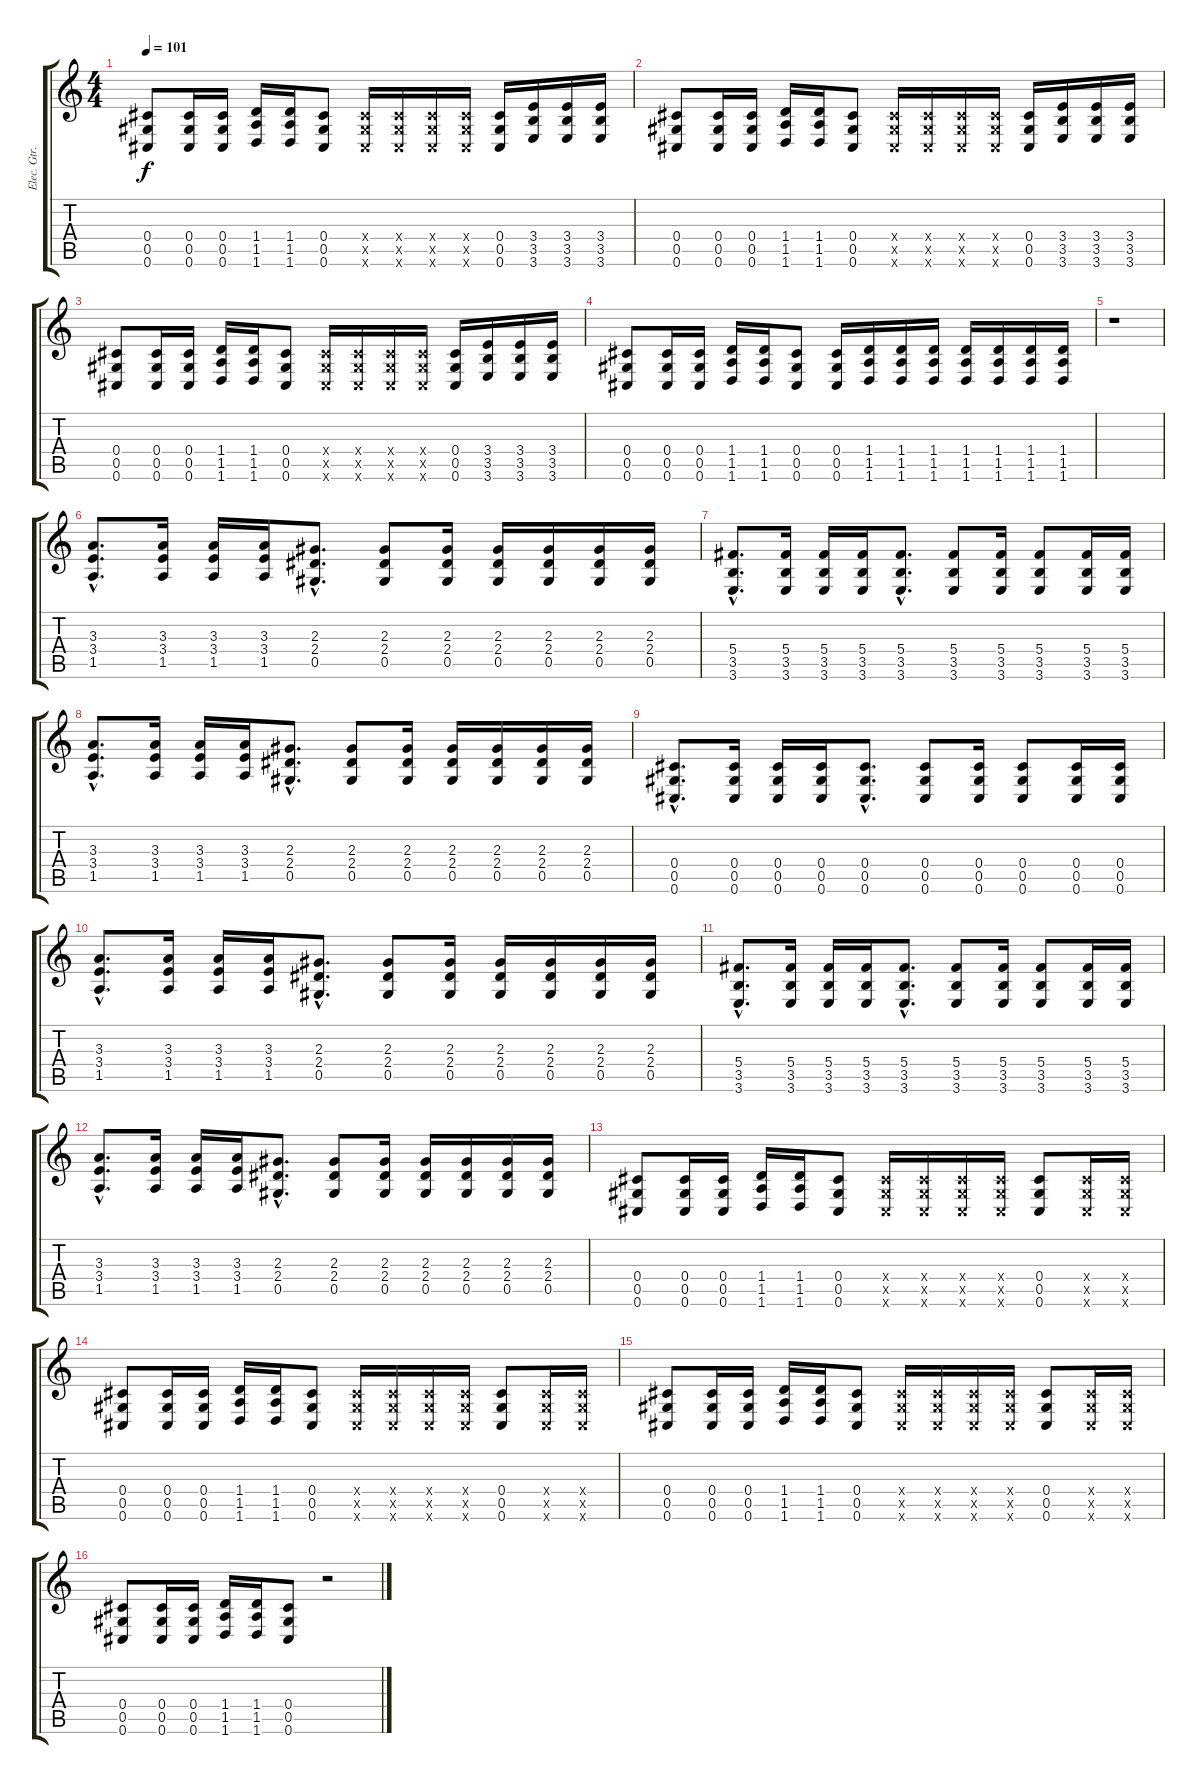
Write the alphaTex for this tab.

\track ("Elec. Gtr. 1" "Elec. Gtr.") {instrument distortionguitar}
\staff {score tabs}
\tuning (Eb4 Bb3 Gb3 Db3 Ab2 Db2) {hide}
\ts (4 4)
\tempo 101
\clef g2
\ks c
(0.4 0.5 0.6).8{dy f} (0.4 0.5 0.6).16 (0.4 0.5 0.6).16 (1.4 1.5 1.6).16 (1.4 1.5 1.6).16 (0.4 0.5 0.6).8 (0.4{x} 0.5{x} 0.6{x}).16 (0.4{x} 0.5{x} 0.6{x}).16 (0.4{x} 0.5{x} 0.6{x}).16 (0.4{x} 0.5{x} 0.6{x}).16 (0.4 0.5 0.6).16 (3.4 3.5 3.6).16 (3.4 3.5 3.6).16 (3.4 3.5 3.6).16 |
(0.4 0.5 0.6).8 (0.4 0.5 0.6).16 (0.4 0.5 0.6).16 (1.4 1.5 1.6).16 (1.4 1.5 1.6).16 (0.4 0.5 0.6).8 (0.4{x} 0.5{x} 0.6{x}).16 (0.4{x} 0.5{x} 0.6{x}).16 (0.4{x} 0.5{x} 0.6{x}).16 (0.4{x} 0.5{x} 0.6{x}).16 (0.4 0.5 0.6).16 (3.4 3.5 3.6).16 (3.4 3.5 3.6).16 (3.4 3.5 3.6).16 |
(0.4 0.5 0.6).8 (0.4 0.5 0.6).16 (0.4 0.5 0.6).16 (1.4 1.5 1.6).16 (1.4 1.5 1.6).16 (0.4 0.5 0.6).8 (0.4{x} 0.5{x} 0.6{x}).16 (0.4{x} 0.5{x} 0.6{x}).16 (0.4{x} 0.5{x} 0.6{x}).16 (0.4{x} 0.5{x} 0.6{x}).16 (0.4 0.5 0.6).16 (3.4 3.5 3.6).16 (3.4 3.5 3.6).16 (3.4 3.5 3.6).16 |
(0.4 0.5 0.6).8{instrument distortionguitar} (0.4 0.5 0.6).16 (0.4 0.5 0.6).16 (1.4 1.5 1.6).16 (1.4 1.5 1.6).16 (0.4 0.5 0.6).8 (0.4 0.5 0.6).16 (1.4 1.5 1.6).16 (1.4 1.5 1.6).16 (1.4 1.5 1.6).16 (1.4 1.5 1.6).16 (1.4 1.5 1.6).16 (1.4 1.5 1.6).16 (1.4 1.5 1.6).16 |
r.1 |
(3.3{hac} 3.4{hac} 1.5{hac}).8{d} (3.3 3.4 1.5).16 (3.3 3.4 1.5).16 (3.3 3.4 1.5).16 (2.3{hac} 2.4{hac} 0.5{hac}).8{d} (2.3 2.4 0.5).8 (2.3 2.4 0.5).16 (2.3 2.4 0.5).16 (2.3 2.4 0.5).16 (2.3 2.4 0.5).16 (2.3 2.4 0.5).16 |
(5.4{hac} 3.5{hac} 3.6{hac}).8{d instrument distortionguitar} (5.4 3.5 3.6).16 (5.4 3.5 3.6).16 (5.4 3.5 3.6).16 (5.4{hac} 3.5{hac} 3.6{hac}).8{d} (5.4 3.5 3.6).8 (5.4 3.5 3.6).16 (5.4 3.5 3.6).8 (5.4 3.5 3.6).16 (5.4 3.5 3.6).16 |
(3.3{hac} 3.4{hac} 1.5{hac}).8{d} (3.3 3.4 1.5).16 (3.3 3.4 1.5).16 (3.3 3.4 1.5).16 (2.3{hac} 2.4{hac} 0.5{hac}).8{d} (2.3 2.4 0.5).8 (2.3 2.4 0.5).16 (2.3 2.4 0.5).16 (2.3 2.4 0.5).16 (2.3 2.4 0.5).16 (2.3 2.4 0.5).16 |
(0.4{hac} 0.5{hac} 0.6{hac}).8{d instrument distortionguitar} (0.4 0.5 0.6).16 (0.4 0.5 0.6).16 (0.4 0.5 0.6).16 (0.4{hac} 0.5{hac} 0.6{hac}).8{d} (0.4 0.5 0.6).8 (0.4 0.5 0.6).16 (0.4 0.5 0.6).8 (0.4 0.5 0.6).16 (0.4 0.5 0.6).16 |
(3.3{hac} 3.4{hac} 1.5{hac}).8{d} (3.3 3.4 1.5).16 (3.3 3.4 1.5).16 (3.3 3.4 1.5).16 (2.3{hac} 2.4{hac} 0.5{hac}).8{d} (2.3 2.4 0.5).8 (2.3 2.4 0.5).16 (2.3 2.4 0.5).16 (2.3 2.4 0.5).16 (2.3 2.4 0.5).16 (2.3 2.4 0.5).16 |
(5.4{hac} 3.5{hac} 3.6{hac}).8{d instrument distortionguitar} (5.4 3.5 3.6).16 (5.4 3.5 3.6).16 (5.4 3.5 3.6).16 (5.4{hac} 3.5{hac} 3.6{hac}).8{d} (5.4 3.5 3.6).8 (5.4 3.5 3.6).16 (5.4 3.5 3.6).8 (5.4 3.5 3.6).16 (5.4 3.5 3.6).16 |
(3.3{hac} 3.4{hac} 1.5{hac}).8{d} (3.3 3.4 1.5).16 (3.3 3.4 1.5).16 (3.3 3.4 1.5).16 (2.3{hac} 2.4{hac} 0.5{hac}).8{d} (2.3 2.4 0.5).8 (2.3 2.4 0.5).16 (2.3 2.4 0.5).16 (2.3 2.4 0.5).16 (2.3 2.4 0.5).16 (2.3 2.4 0.5).16 |
(0.4 0.5 0.6).8{balance 0 instrument distortionguitar} (0.4 0.5 0.6).16 (0.4 0.5 0.6).16 (1.4 1.5 1.6).16 (1.4 1.5 1.6).16 (0.4 0.5 0.6).8 (0.4{x} 0.5{x} 0.6{x}).16 (0.4{x} 0.5{x} 0.6{x}).16 (0.4{x} 0.5{x} 0.6{x}).16 (0.4{x} 0.5{x} 0.6{x}).16 (0.4 0.5 0.6).8 (0.4{x} 0.5{x} 0.6{x}).16 (0.4{x} 0.5{x} 0.6{x}).16 |
(0.4 0.5 0.6).8{instrument distortionguitar} (0.4 0.5 0.6).16 (0.4 0.5 0.6).16 (1.4 1.5 1.6).16 (1.4 1.5 1.6).16 (0.4 0.5 0.6).8 (0.4{x} 0.5{x} 0.6{x}).16 (0.4{x} 0.5{x} 0.6{x}).16 (0.4{x} 0.5{x} 0.6{x}).16 (0.4{x} 0.5{x} 0.6{x}).16 (0.4 0.5 0.6).8 (0.4{x} 0.5{x} 0.6{x}).16 (0.4{x} 0.5{x} 0.6{x}).16 |
(0.4 0.5 0.6).8{instrument distortionguitar} (0.4 0.5 0.6).16 (0.4 0.5 0.6).16 (1.4 1.5 1.6).16 (1.4 1.5 1.6).16 (0.4 0.5 0.6).8 (0.4{x} 0.5{x} 0.6{x}).16 (0.4{x} 0.5{x} 0.6{x}).16 (0.4{x} 0.5{x} 0.6{x}).16 (0.4{x} 0.5{x} 0.6{x}).16 (0.4 0.5 0.6).8 (0.4{x} 0.5{x} 0.6{x}).16 (0.4{x} 0.5{x} 0.6{x}).16 |
(0.4 0.5 0.6).8{instrument distortionguitar} (0.4 0.5 0.6).16 (0.4 0.5 0.6).16 (1.4 1.5 1.6).16 (1.4 1.5 1.6).16 (0.4 0.5 0.6).8 r.2
